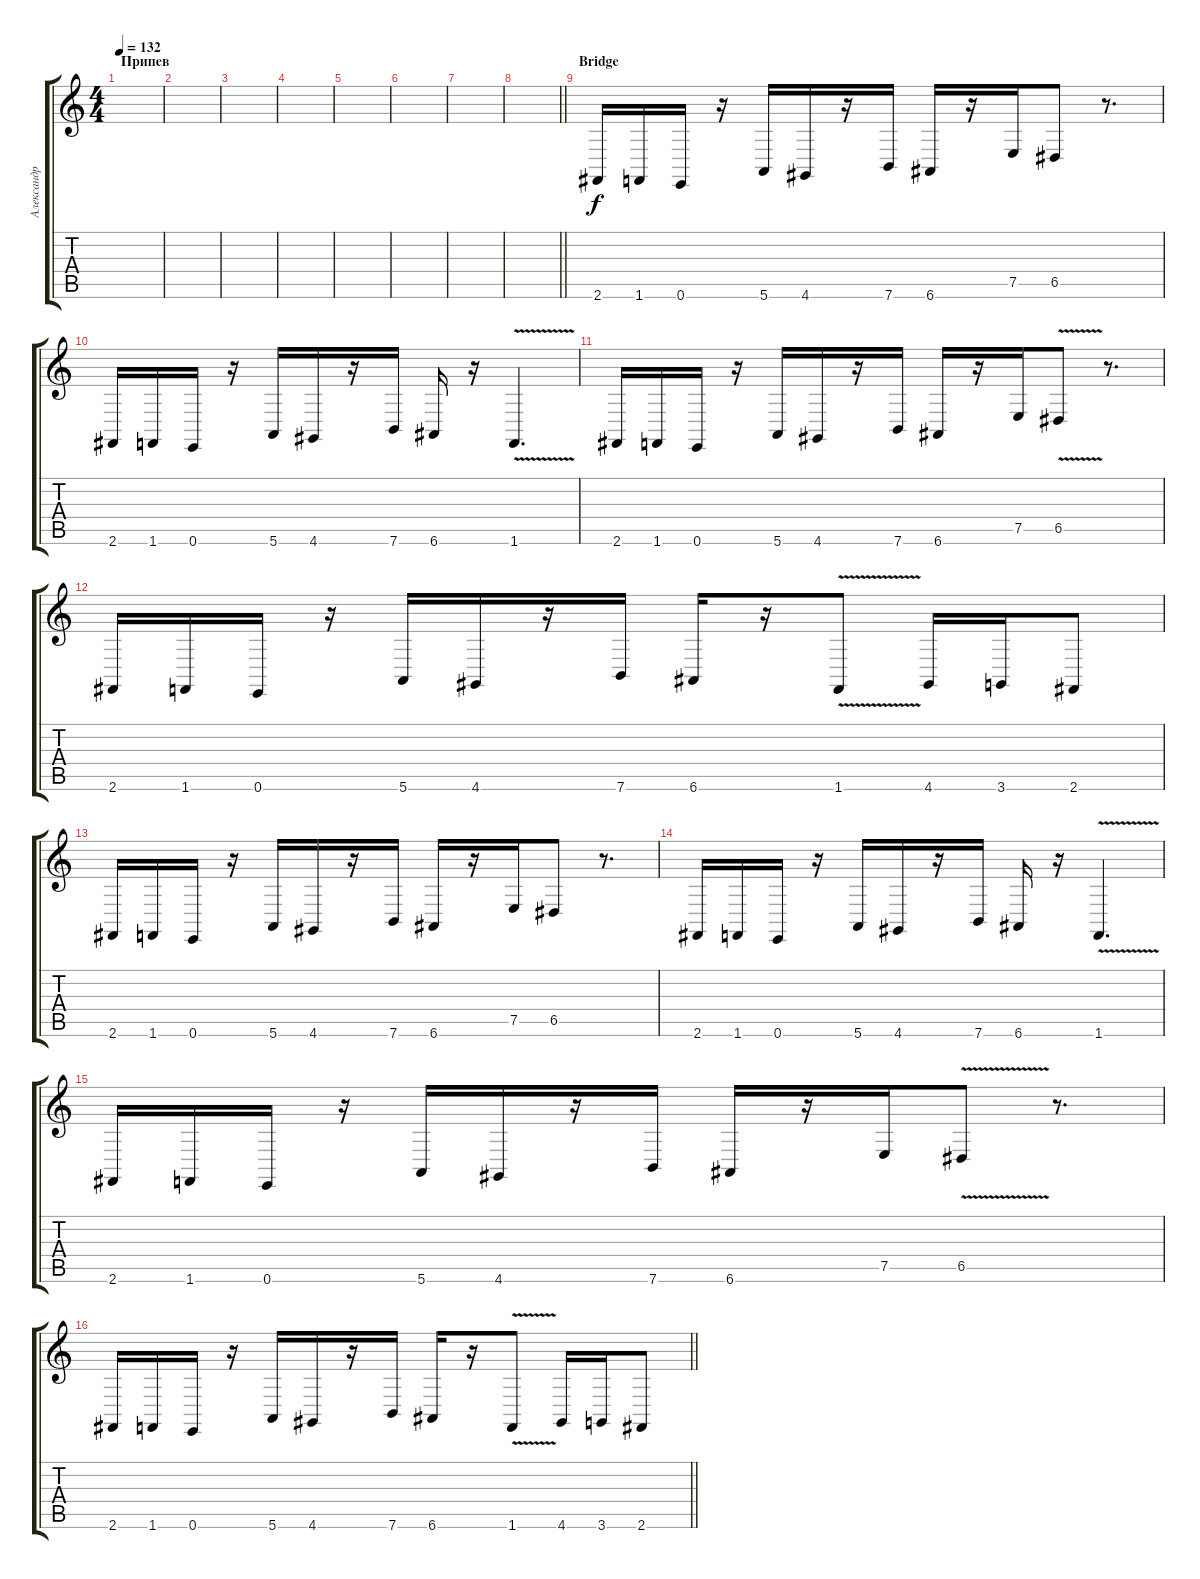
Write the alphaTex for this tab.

\track ("Александр \"Wish\" Андрюхин" "Александр ") {instrument brightacousticpiano}
\staff {score tabs}
\tuning (E4 B3 G3 D3 A2 E2) {hide}
\ts (4 4)
\section ("" "Припев")
\tempo 132
\clef g2
\ks c
|
|
|
|
|
|
|
\barLineRight lightlight
|
\section ("" "Bridge")
2.6.16{dy f} 1.6.16 0.6.16 r.16 5.6.16 4.6.16 r.16 7.6.16 6.6.16 r.16 7.5.16 6.5.8 r.8{d} |
2.6.16 1.6.16 0.6.16 r.16 5.6.16 4.6.16 r.16 7.6.16 6.6.16 r.16 1.6{v}.4{d} |
2.6.16 1.6.16 0.6.16 r.16 5.6.16 4.6.16 r.16 7.6.16 6.6.16 r.16 7.5.16 6.5{v}.8 r.8{d} |
2.6.16 1.6.16 0.6.16 r.16 5.6.16 4.6.16 r.16 7.6.16 6.6.16 r.16 1.6{v}.8 4.6.16 3.6.16 2.6.8 |
2.6.16 1.6.16 0.6.16 r.16 5.6.16 4.6.16 r.16 7.6.16 6.6.16 r.16 7.5.16 6.5.8 r.8{d} |
2.6.16 1.6.16 0.6.16 r.16 5.6.16 4.6.16 r.16 7.6.16 6.6.16 r.16 1.6{v}.4{d} |
2.6.16 1.6.16 0.6.16 r.16 5.6.16 4.6.16 r.16 7.6.16 6.6.16 r.16 7.5.16 6.5{v}.8 r.8{d} |
\barLineRight lightlight
2.6.16 1.6.16 0.6.16 r.16 5.6.16 4.6.16 r.16 7.6.16 6.6.16 r.16 1.6{v}.8 4.6.16 3.6.16 2.6.8
